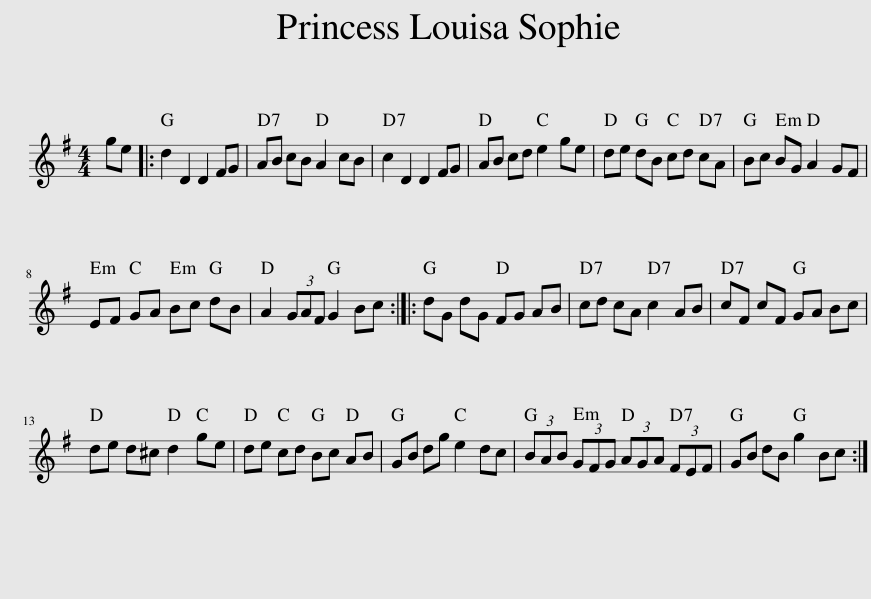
X:1
L:1/8
M:4/4
I:linebreak $
K:G
V:1 treble
V:1
 ge |: d2 D2 D2 FG | AB cB A2 cB | c2 D2 D2 FG | AB cd e2 ge | %5
 de dB cd cA | Bc BG A2 GF |$ EF GA Bc dB | A2 (3GAF G2 Bc :: dG dG FG AB | %10
 cd cA c2 AB | cF cF GA Bc |$ de d^c d2 ge | de cd Bc AB | GB dg e2 dc | %15
 (3BAB (3GFG (3AGA (3FEF | GB dB g2 Bc :| %17
